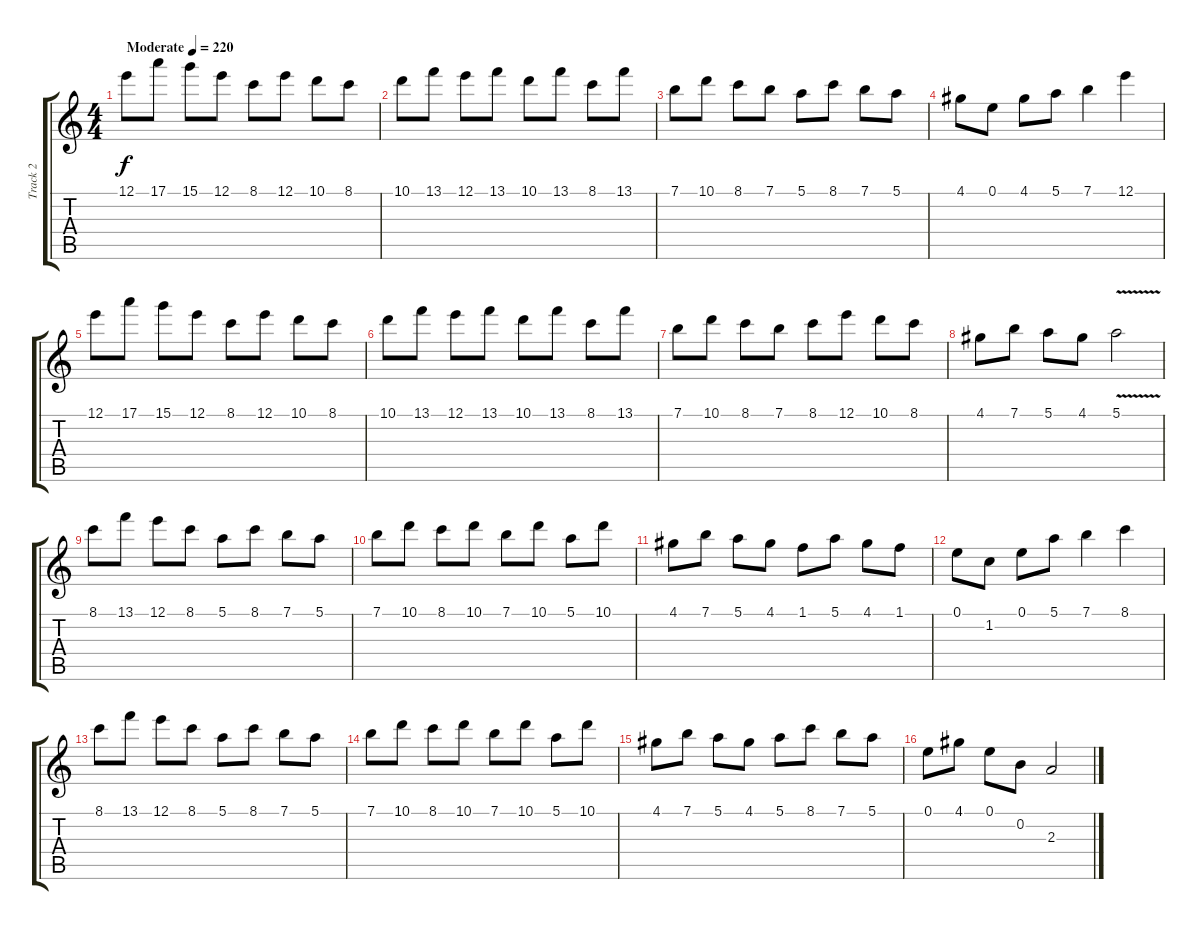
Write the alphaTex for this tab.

\track ("Track 2" "Track 2") {instrument overdrivenguitar}
\staff {score tabs}
\tuning (E4 B3 G3 D3 A2 E2) {hide}
\ts (4 4)
\tempo (220 "Moderate")
\clef g2
\ks c
12.1.8{dy f instrument overdrivenguitar} 17.1.8 15.1.8 12.1.8 8.1.8 12.1.8 10.1.8 8.1.8 |
10.1.8 13.1.8 12.1.8 13.1.8 10.1.8 13.1.8 8.1.8 13.1.8 |
7.1.8 10.1.8 8.1.8 7.1.8 5.1.8 8.1.8 7.1.8 5.1.8 |
4.1.8 0.1.8 4.1.8 5.1.8 7.1.4 12.1.4 |
12.1.8 17.1.8 15.1.8 12.1.8 8.1.8 12.1.8 10.1.8 8.1.8 |
10.1.8 13.1.8 12.1.8 13.1.8 10.1.8 13.1.8 8.1.8 13.1.8 |
7.1.8 10.1.8 8.1.8 7.1.8 8.1.8 12.1.8 10.1.8 8.1.8 |
4.1.8 7.1.8 5.1.8 4.1.8 5.1{v}.2 |
8.1.8 13.1.8 12.1.8 8.1.8 5.1.8 8.1.8 7.1.8 5.1.8 |
7.1.8 10.1.8 8.1.8 10.1.8 7.1.8 10.1.8 5.1.8 10.1.8 |
4.1.8 7.1.8 5.1.8 4.1.8 1.1.8 5.1.8 4.1.8 1.1.8 |
0.1.8 1.2.8 0.1.8 5.1.8 7.1.4 8.1.4 |
8.1.8 13.1.8 12.1.8 8.1.8 5.1.8 8.1.8 7.1.8 5.1.8 |
7.1.8 10.1.8 8.1.8 10.1.8 7.1.8 10.1.8 5.1.8 10.1.8 |
4.1.8 7.1.8 5.1.8 4.1.8 5.1.8 8.1.8 7.1.8 5.1.8 |
0.1.8 4.1.8 0.1.8 0.2.8 2.3.2
